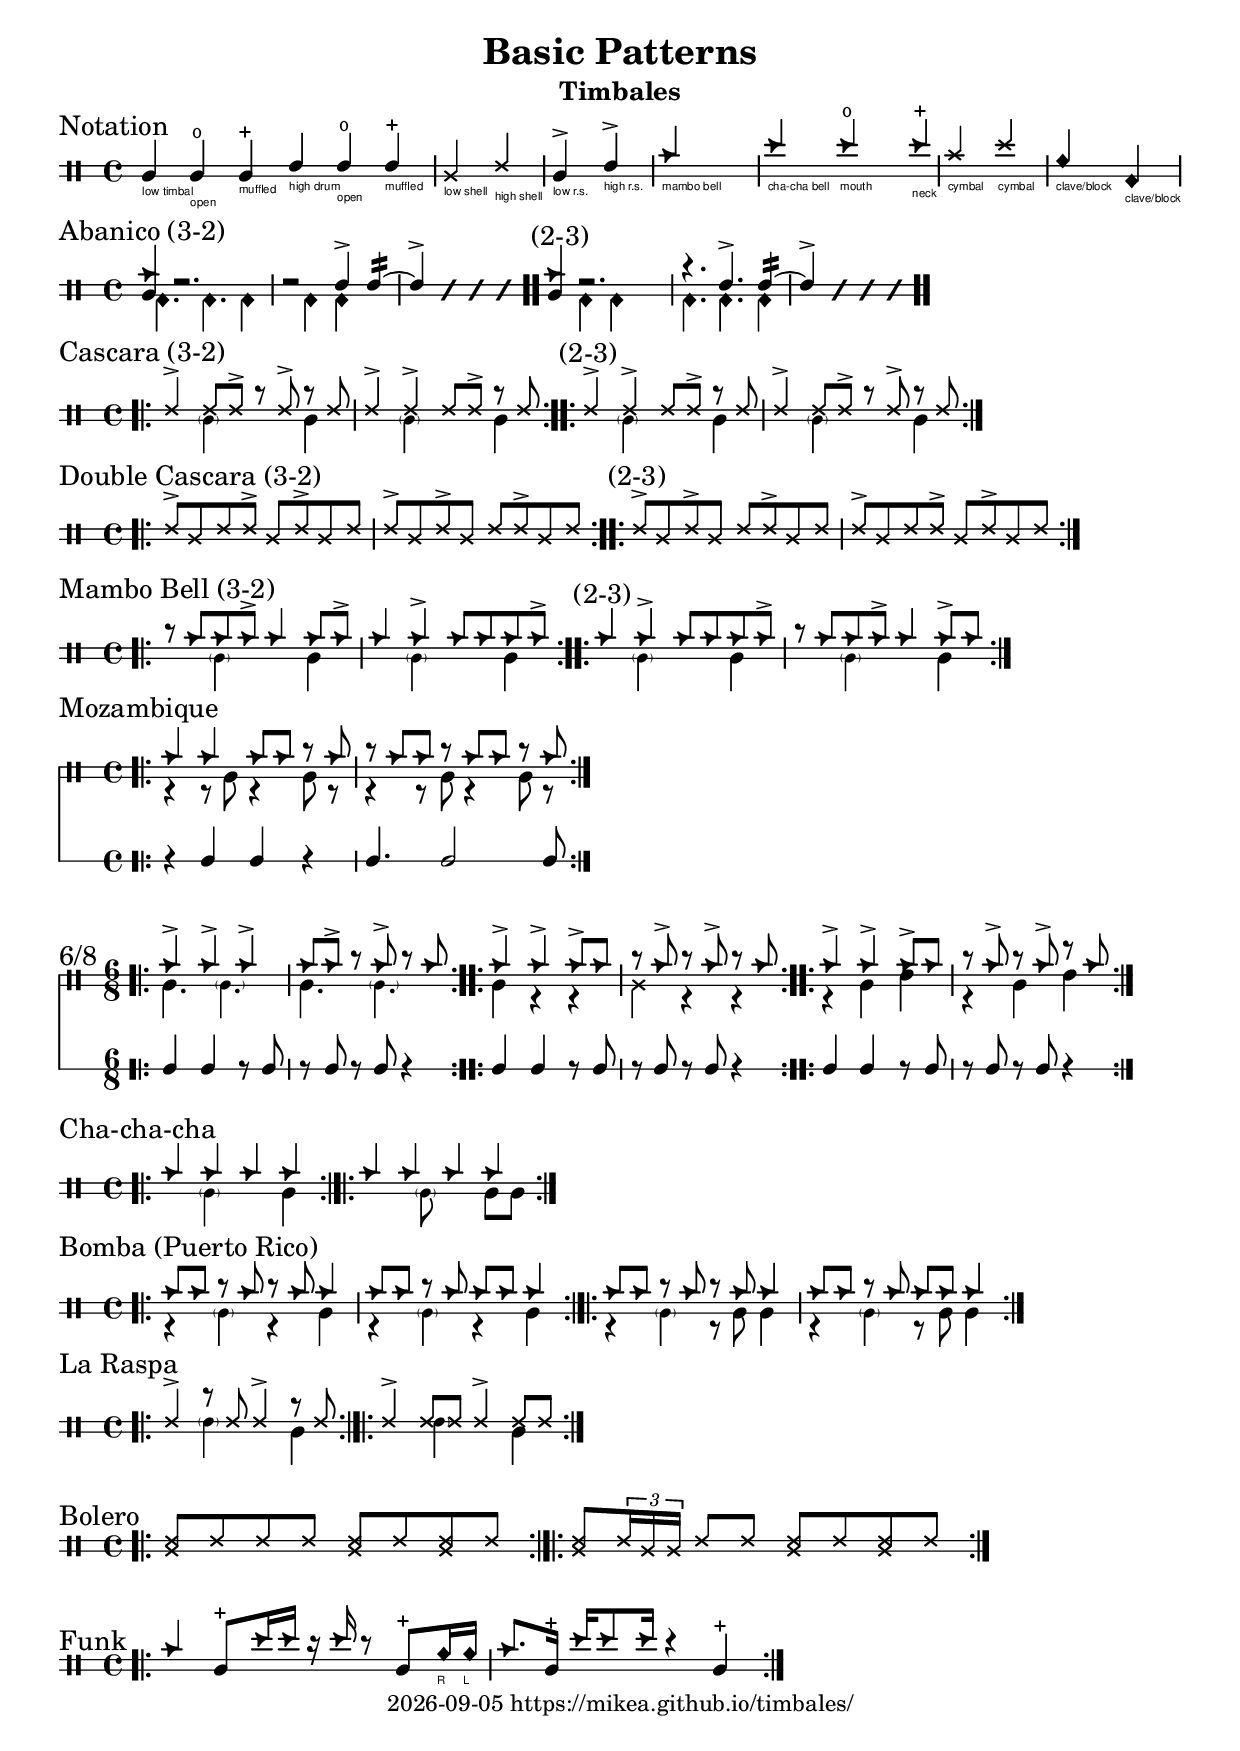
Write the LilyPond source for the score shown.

\version "2.24.2"

\include "common/all.ly"

date = #(strftime "%Y-%m-%d" (localtime (current-time)))

\header {
  title = "Basic Patterns"
  instrument = "Timbales"
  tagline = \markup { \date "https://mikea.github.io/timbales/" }
}


\newTimbalesStaff <<
    \sectionLabel "Notation"
    \newDrumVoiceOne \drummode { 
      \cadenzaOn
      timl4_"low timbal" s4 
      timlo4_"open" s4 
      timlm4_"muffled" s4 
      timh4_"high drum" s4 
      timho4_"open" s4 
      timhm4_"muffled" s4 
      \cadenzaOff 
      \bar "|"
      ssl4_"low shell" s4 ssh4_"high shell" s4 |
      timl4^>_"low r.s." s4 timh4^>_"high r.s." s4 |
      cb4_"mambo bell" s2. |
      \cadenzaOn
      rb4_"cha-cha bell" s2
      rbm4_"mouth" s2
      rbn4_"neck" 
      \cadenzaOff 
      \bar "|"
      cymc4_"cymbal" s4 cymcb4_"cymbal" s4 |
      cl4_"clave/block" s2 wbl4_"clave/block" |
      
    }
>>

%% Abanico

\newTimbalesStaff <<
    \newDrumVoiceOne \drummode { 
        \sectionLabel "Abanico (3-2)"
        <<cb4 timl>> r2. | r2 timh4-> timh:16~ | timh-> \rs \rs \rs \bar ".."
        \sectionLabel "(2-3)"
        <<cb4 timl>> r2. | r4. timh4.-> timh4:16~ | timh-> \rs \rs \rs \bar ".."
    }
    \newDrumVoiceTwo \drummode { 
        % 3-2
        wbl4. wbl4. wbl4 | s4 wbl wbl s4 | s1
        % 2-3
        s4 wbl wbl s4 | wbl4. wbl4. wbl4 | s1
    }
>>

%% Cascara 

\newTimbalesStaff <<
  \newDrumVoiceOne \drummode { 
    \sectionLabel "Cascara (3-2)"
    \bar ".|:" 
    ssh4-> ssh8 ssh-> r ssh-> r ssh | ssh4-> ssh-> ssh8 ssh-> r ssh 
    \bar ":..:"
    \sectionLabel "(2-3)"
    ssh4-> ssh-> ssh8 ssh-> r ssh | ssh4-> ssh8 ssh-> r ssh-> r ssh 
    \bar ":|."
  } 
  \newDrumVoiceTwo \drummode {
    % paila 3/2
    s4 \ghost timl s4 timl4 | s4 \ghost timl s4 timl4 |
    % paila 2/3
    s4 \ghost timl s4 timl4 | s4 \ghost timl s4 timl4 |
  }
>>

%% Double Cascara 

\newTimbalesStaff <<
  \newDrumVoiceOne \drummode { 
    \sectionLabel "Double Cascara (3-2)"
    \bar ".|:" 
    ssh8-> ssl ssh ssh-> ssl ssh-> ssl ssh | ssh8-> ssl ssh-> ssl ssh ssh-> ssl ssh | 
    \bar ":..:"
    \sectionLabel "(2-3)"
    ssh8-> ssl ssh-> ssl ssh ssh-> ssl ssh | ssh-> ssl ssh ssh-> ssl ssh-> ssl ssh |
    \bar ":|."
  }
>>

%% Mambo bell

\newTimbalesStaff <<
  \newDrumVoiceOne \drummode { 
    \sectionLabel "Mambo Bell (3-2)"
    \bar ".|:" 
    r8 cb cb cb-> cb4 cb8 cb-> | cb4 cb-> cb8 cb cb cb-> |
    \bar ":..:"
    \sectionLabel "(2-3)"
    cb4 cb-> cb8 cb cb cb-> | r8 cb cb cb-> cb4 cb8-> cb |
    \bar ":|."
  } 
  \newDrumVoiceTwo \drummode { 
    s4 \ghost timl s4 timl4 | s4 \ghost timl s4 timl4 |
    s4 \ghost timl s4 timl4 | s4 \ghost timl s4 timl4 |
  }
>>


%% Mozambique

\newTimbalesStaff <<
  \newDrumVoiceOne \drummode { 
        \sectionLabel "Mozambique"
        \bar ".|:" 
        cb4 4 8  8 r cb | r cb cb r cb8 cb8 r cb |
        \bar ":|."
    }
  \newDrumVoiceTwo \drummode { 
        r4 r8 timl8 r4 timl8 r8 | r4 r8 timl8 r4 timl8 r8 |
  }

    \new RhythmicStaff \with {
    } {
        \bar ".|:" 
        r4 c c r | c4. c2 c8 | \bar ":..:"
        \bar ":|."
    }
>>

%% 6/8

\newTimbalesStaff <<
  \newDrumVoiceOne \drummode { 
      \sectionLabel "6/8"
      \time 6/8
      \bar ".|:" 
      cb4-> cb4-> cb4-> | cb8 cb8-> r8 cb8-> r8 cb8 |
      \bar ":..:"
      cb4-> cb4-> cb8-> cb8 | r8 cb8-> r8 cb8-> r8 cb8 |
      \bar ":..:"
      cb4-> cb4-> cb8-> cb8 | r8 cb8-> r8 cb8-> r8 cb8 |
      \bar ":|."
    }
  \newDrumVoiceTwo \drummode { 
      timl4. \ghost timl4. | timl4. \ghost timl4. |
      timl4 r4 r4 | ssl4 r4 r4 |
      r4 timl4 timh4 | r4 timl4 timh4 |
    }

    \new RhythmicStaff \with {
    } {
      c4 c4 r8 c8 | r8 c8 r8 c8 r4 |
      c4 c4 r8 c8 | r8 c8 r8 c8 r4 |
      c4 c4 r8 c8 | r8 c8 r8 c8 r4 |
    }
>>


%% Cha-cha-cha

\newTimbalesStaff <<
      \sectionLabel "Cha-cha-cha"
      \time 4/4
    \newDrumVoiceOne \drummode { 
      \bar ".|:" 
      cb4 4 4 4 |
      \bar ":|.|:"
      cb4 4 4 4 |
      \bar ":|."
    }
    \newDrumVoiceTwo \drummode {
      s4 \ghost timl4 s4 timl4 |
      s4. \ghost timl8 s4 timl8 timl8 |
    }
>>

% Bomba

\newTimbalesStaff <<
    \sectionLabel "Bomba (Puerto Rico)"
    \time 4/4

    \newDrumVoiceOne \drummode { 
      \bar ".|:" 
      cb8 cb r cb r cb cb4 | cb8 cb r cb cb cb cb4
      \bar ":|.|:"
      cb8 cb r cb r cb cb4 | cb8 cb r cb cb cb cb4
      \bar ":|."
    }
    \newDrumVoiceTwo \drummode {
      r4 \ghost timl4 r4 timl4 | r4 \ghost timl4 r4 timl4 |      
      r4 \ghost timl4 r8 timl8 timl4 | r4 \ghost timl4 r8 timl8 timl4 |      
    }
>>

% La Raspa

\newTimbalesStaff <<
    \sectionLabel "La Raspa"
    \time 4/4

    \newDrumVoiceOne \drummode { 
      \bar ".|:" 
      ssh4^> r8 ssh8 ssh4^> r8 ssh8
      \bar ":|.|:"
      ssh4^> ssh8 ssh8 ssh4^> ssh8 ssh8
      \bar ":|."
    }
    \newDrumVoiceTwo \drummode {
      s4 \ghost timh4 s4 timl4 | 
      s4 \ghost timh4 s4 timl4 |      
    }
>>

% Bolero

\newTimbalesStaff <<
    \sectionLabel "Bolero"
    \time 4/4

    \newDrumVoiceOne \drummode { 
      \bar ".|:" 
      <<ssl8 ssh8>> 8 8 8 <<ssl8 ssh8>> 8 <<ssl8 ssh8>> 8
      \bar ":|.|:"
      <<ssl8 ssh8>> \tuplet 3/2 { ssh16 ssl16 ssl16 } ssh8 8 <<ssl8 ssh8>> 8 <<ssl8 ssh8>> 8
      \bar ":|."
    }
    
>>

% Bolero

\newTimbalesStaff <<
    \sectionLabel "Funk"
    \time 4/4

    \newDrumVoiceOne \drummode { 
      \bar ".|:" 
      cb4 timlm8 rb16 rb16 r16 rb16 r8 timlm8 cl16_"R" cl16_"L" |
      cb8. timlm16 rb16 rb8 rb16 r4 timlm4 |
      \bar ":|."
    }

>>